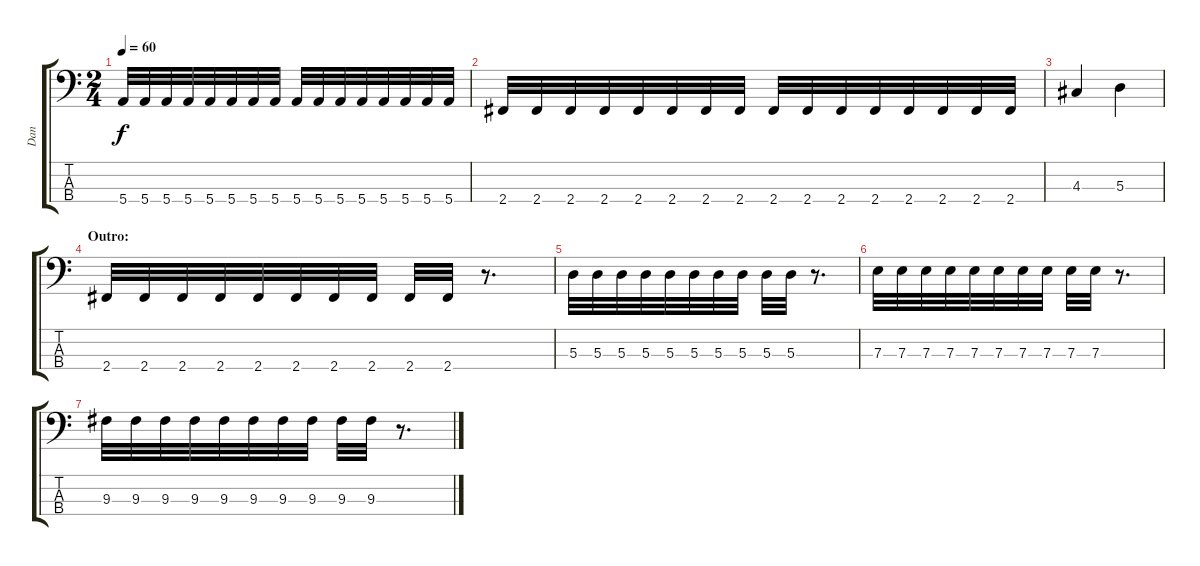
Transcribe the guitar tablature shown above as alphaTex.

\track ("Dan" "Dan") {instrument electricbassfinger}
\staff {score tabs}
\tuning (G2 D2 A1 E1) {hide}
\ts (2 4)
\tempo 60
\clef f4
\ks c
5.4.32{dy f} 5.4.32 5.4.32 5.4.32 5.4.32 5.4.32 5.4.32 5.4.32 5.4.32 5.4.32 5.4.32 5.4.32 5.4.32 5.4.32 5.4.32 5.4.32 |
2.4.32 2.4.32 2.4.32 2.4.32 2.4.32 2.4.32 2.4.32 2.4.32 2.4.32 2.4.32 2.4.32 2.4.32 2.4.32 2.4.32 2.4.32 2.4.32 |
4.3.4 5.3.4 |
\section ("" "Outro:")
2.4.32 2.4.32 2.4.32 2.4.32 2.4.32 2.4.32 2.4.32 2.4.32 2.4.32 2.4.32 r.8{d} |
5.3.32 5.3.32 5.3.32 5.3.32 5.3.32 5.3.32 5.3.32 5.3.32 5.3.32 5.3.32 r.8{d} |
7.3.32 7.3.32 7.3.32 7.3.32 7.3.32 7.3.32 7.3.32 7.3.32 7.3.32 7.3.32 r.8{d} |
9.3.32 9.3.32 9.3.32 9.3.32 9.3.32 9.3.32 9.3.32 9.3.32 9.3.32 9.3.32 r.8{d}
